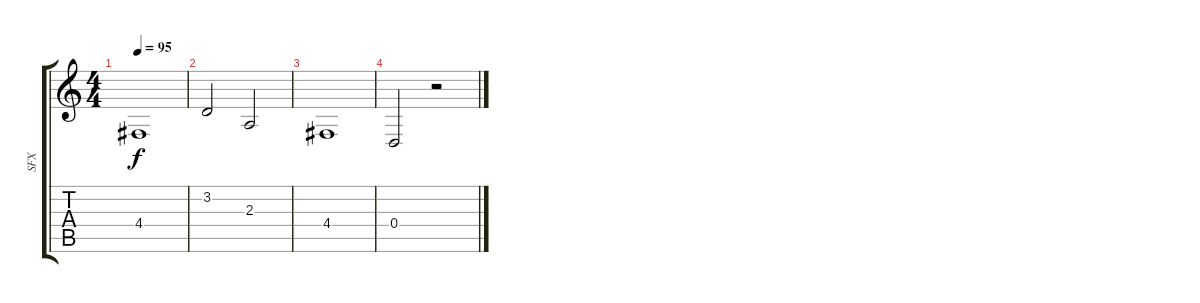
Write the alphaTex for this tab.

\track ("SFX" "SFX") {instrument pad2warm}
\staff {score tabs}
\tuning (E4 B3 G3 D3 A2 E2) {hide}
\ts (4 4)
\tempo 95
\clef g2
\ks c
4.4.1{dy f} |
3.2.2 2.3.2 |
4.4.1 |
0.4.2 r.2
